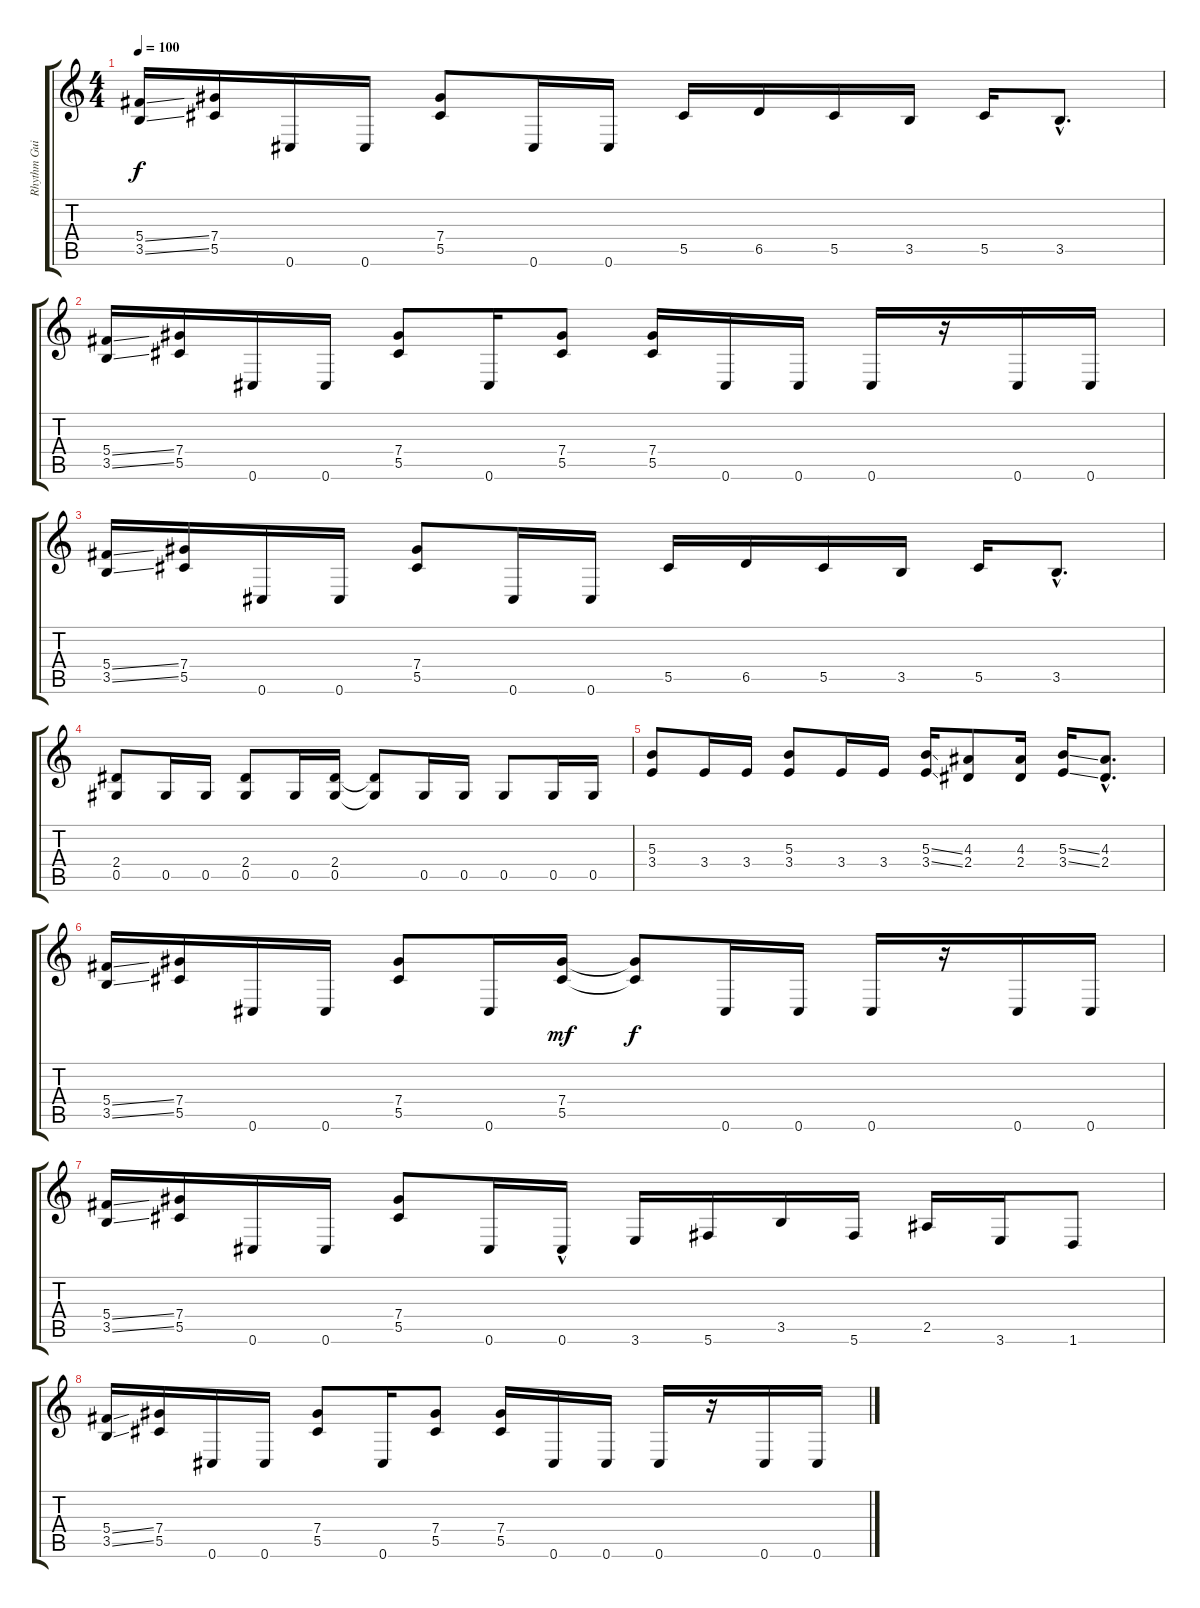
\track ("Rhythm Guitar" "Rhythm Gui") {instrument distortionguitar}
\staff {score tabs}
\tuning (Eb4 Bb3 Gb3 Db3 Ab2 Db2) {hide}
\ts (4 4)
\tempo 100
\clef g2
\ks c
(5.4{ss} 3.5{ss}).16{dy f} (7.4 5.5).16 0.6.16 0.6.16 (7.4 5.5).8 0.6.16 0.6.16 5.5.16 6.5.16 5.5.16 3.5.16 5.5.16 3.5{hac}.8{d} |
(5.4{ss} 3.5{ss}).16 (7.4 5.5).16 0.6.16 0.6.16 (7.4 5.5).8 0.6.16 (7.4 5.5).8 (7.4 5.5).16 0.6.16 0.6.16 0.6.16 r.16 0.6.16 0.6.16 |
(5.4{ss} 3.5{ss}).16 (7.4 5.5).16 0.6.16 0.6.16 (7.4 5.5).8 0.6.16 0.6.16 5.5.16 6.5.16 5.5.16 3.5.16 5.5.16 3.5{hac}.8{d} |
(2.4 0.5).8 0.5.16 0.5.16 (2.4 0.5).8 0.5.16 (2.4 0.5).16 (2.4{t} 0.5{t}).8 0.5.16 0.5.16 0.5.8 0.5.16 0.5.16 |
(5.3 3.4).8 3.4.16 3.4.16 (5.3 3.4).8 3.4.16 3.4.16 (5.3{ss} 3.4{ss}).16 (4.3 2.4).8 (4.3 2.4).16 (5.3{ss} 3.4{ss}).16 (4.3{hac} 2.4{hac}).8{d} |
(5.4{ss} 3.5{ss}).16 (7.4 5.5).16 0.6.16 0.6.16 (7.4 5.5).8 0.6.16 (7.4 5.5).16{dy mf} (7.4{t} 5.5{t}).8{dy f} 0.6.16 0.6.16 0.6.16 r.16 0.6.16 0.6.16 |
(5.4{ss} 3.5{ss}).16 (7.4 5.5).16 0.6.16 0.6.16 (7.4 5.5).8 0.6.16 0.6{hac}.16 3.6.16 5.6.16 3.5.16 5.6.16 2.5.16 3.6.16 1.6.8 |
(5.4{ss} 3.5{ss}).16 (7.4 5.5).16 0.6.16 0.6.16 (7.4 5.5).8 0.6.16 (7.4 5.5).8 (7.4 5.5).16 0.6.16 0.6.16 0.6.16 r.16 0.6.16 0.6.16
